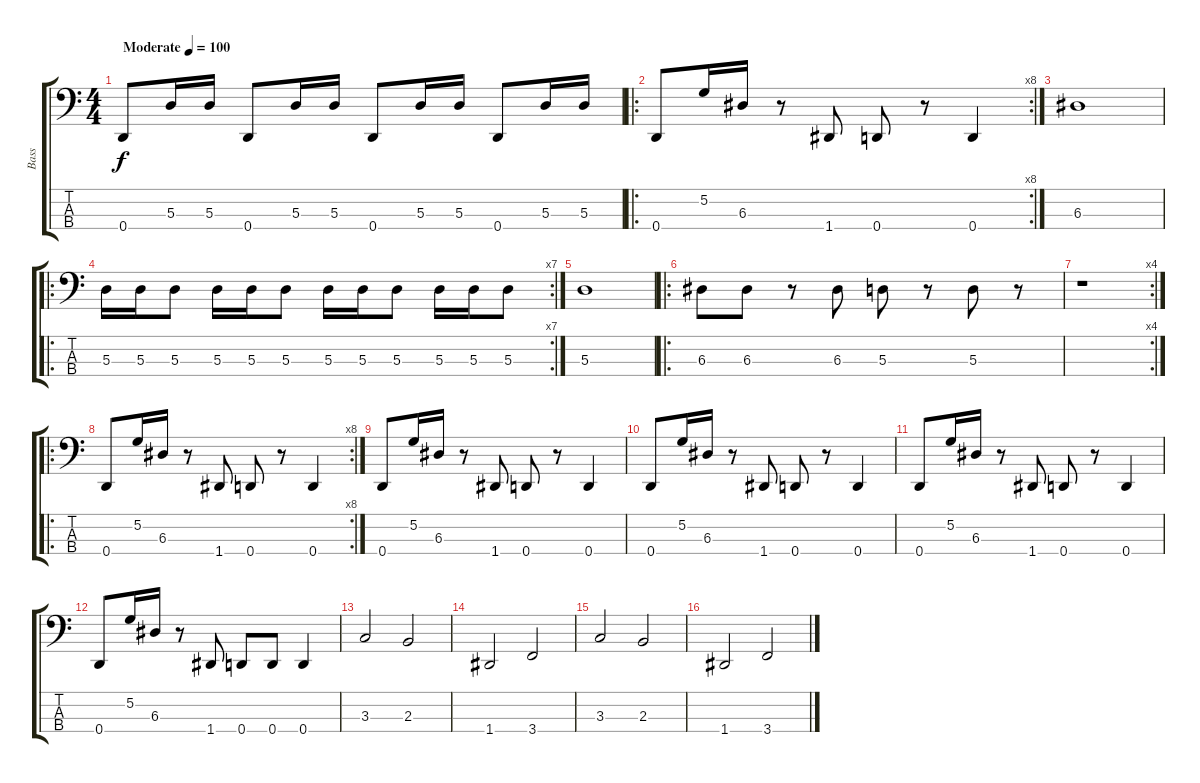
\track ("Bass" "Bass") {instrument electricbassfinger}
\staff {score tabs}
\tuning (G2 D2 A1 D1) {hide}
\ts (4 4)
\tempo (100 "Moderate")
\clef f4
\ks c
0.4.8{dy f instrument electricbassfinger} 5.3.16 5.3.16 0.4.8 5.3.16 5.3.16 0.4.8 5.3.16 5.3.16 0.4.8 5.3.16 5.3.16 |
\ro
\rc 8
0.4.8 5.2.16 6.3.16 r.8 1.4.8 0.4.8 r.8 0.4.4 |
6.3.1 |
\ro
\rc 7
5.3.16 5.3.16 5.3.8 5.3.16 5.3.16 5.3.8 5.3.16 5.3.16 5.3.8 5.3.16 5.3.16 5.3.8 |
5.3.1 |
\ro
6.3.8 6.3.8 r.8 6.3.8 5.3.8 r.8 5.3.8 r.8 |
\rc 4
r.1 |
\ro
\rc 8
0.4.8 5.2.16 6.3.16 r.8 1.4.8 0.4.8 r.8 0.4.4 |
0.4.8 5.2.16 6.3.16 r.8 1.4.8 0.4.8 r.8 0.4.4 |
0.4.8 5.2.16 6.3.16 r.8 1.4.8 0.4.8 r.8 0.4.4 |
0.4.8 5.2.16 6.3.16 r.8 1.4.8 0.4.8 r.8 0.4.4 |
0.4.8 5.2.16 6.3.16 r.8 1.4.8 0.4.8 0.4.8 0.4.4 |
3.3.2 2.3.2 |
1.4.2 3.4.2 |
3.3.2 2.3.2 |
1.4.2 3.4.2
